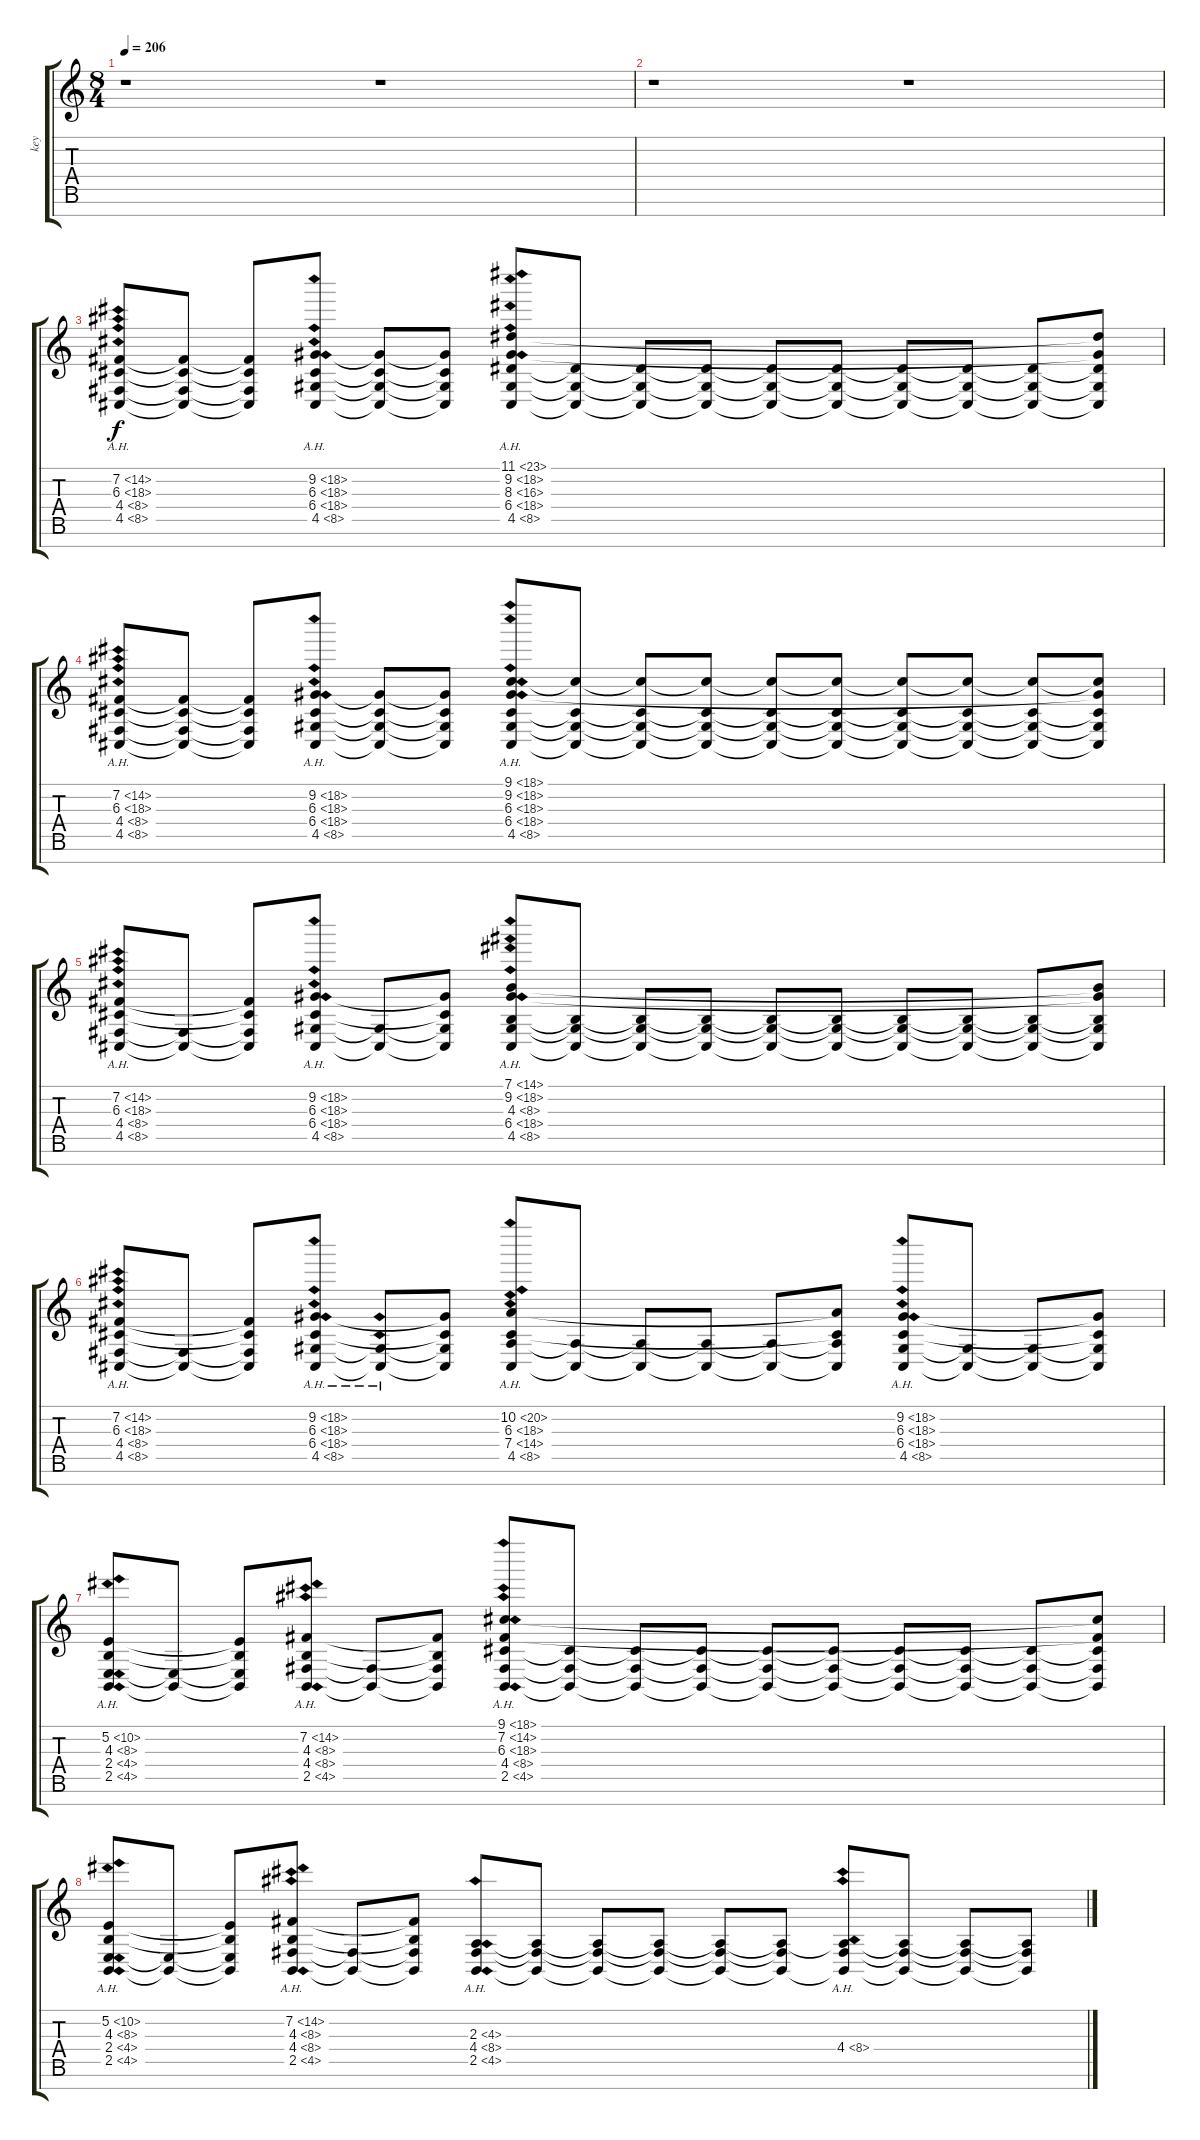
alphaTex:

\track ("key" "key") {instrument lead2sawtooth}
\staff {score tabs}
\tuning (E4 B3 G3 D3 A2 E2 B1) {hide}
\ts (8 4)
\tempo 206
\clef g2
\ks c
r.1{dy f} r.1 |
r.1 r.1 |
(7.2{ah 7} 6.3{ah 12} 4.4{ah 4} 4.5{ah 4}).8{volume 5 instrument stringensemble1} (7.2{t} 6.3{t} 4.4{t} 4.5{t}).8 (7.2{t} 6.3{t} 4.4{t} 4.5{t}).8 (9.2{ah 9} 6.3{ah 12} 6.4{ah 12} 4.5{ah 4}).8 (9.2{t} 6.3{t} 6.4{t} 4.5{t}).8 (9.2{t} 6.3{t} 6.4{t} 4.5{t}).8 (11.1{ah 12} 9.2{ah 9} 8.3{ah 8} 6.4{ah 12} 4.5{ah 4}).8 (8.3{t} 6.4{t} 4.5{t}).8 (8.3{t} 6.4{t} 4.5{t}).8 (8.3{t} 6.4{t} 4.5{t}).8 (8.3{t} 6.4{t} 4.5{t}).8 (8.3{t} 6.4{t} 4.5{t}).8 (8.3{t} 6.4{t} 4.5{t}).8 (8.3{t} 6.4{t} 4.5{t}).8 (8.3{t} 6.4{t} 4.5{t}).8 (11.1{t} 9.2{t} 8.3{t} 6.4{t} 4.5{t}).8 |
(7.2{ah 7} 6.3{ah 12} 4.4{ah 4} 4.5{ah 4}).8 (7.2{t} 6.3{t} 4.4{t} 4.5{t}).8 (7.2{t} 6.3{t} 4.4{t} 4.5{t}).8 (9.2{ah 9} 6.3{ah 12} 6.4{ah 12} 4.5{ah 4}).8 (9.2{t} 6.3{t} 6.4{t} 4.5{t}).8 (9.2{t} 6.3{t} 6.4{t} 4.5{t}).8 (9.1{ah 9} 9.2{ah 9} 6.3{ah 12} 6.4{ah 12} 4.5{ah 4}).8 (9.1{t} 6.3{t} 6.4{t} 4.5{t}).8 (9.1{t} 6.3{t} 6.4{t} 4.5{t}).8 (9.1{t} 6.3{t} 6.4{t} 4.5{t}).8 (9.1{t} 6.3{t} 6.4{t} 4.5{t}).8 (9.1{t} 6.3{t} 6.4{t} 4.5{t}).8 (9.1{t} 6.3{t} 6.4{t} 4.5{t}).8 (9.1{t} 6.3{t} 6.4{t} 4.5{t}).8 (9.1{t} 6.3{t} 6.4{t} 4.5{t}).8 (9.1{t} 9.2{t} 6.3{t} 6.4{t} 4.5{t}).8 |
(7.2{ah 7} 6.3{ah 12} 4.4{ah 4} 4.5{ah 4}).8 (4.4{t} 4.5{t}).8 (7.2{t} 6.3{t} 4.4{t} 4.5{t}).8 (9.2{ah 9} 6.3{ah 12} 6.4{ah 12} 4.5{ah 4}).8 (6.4{t} 4.5{t}).8 (9.2{t} 6.3{t} 6.4{t} 4.5{t}).8 (7.1{ah 7} 9.2{ah 9} 4.3{ah 4} 6.4{ah 12} 4.5{ah 4}).8 (4.3{t} 6.4{t} 4.5{t}).8 (4.3{t} 6.4{t} 4.5{t}).8 (4.3{t} 6.4{t} 4.5{t}).8 (4.3{t} 6.4{t} 4.5{t}).8 (4.3{t} 6.4{t} 4.5{t}).8 (4.3{t} 6.4{t} 4.5{t}).8 (4.3{t} 6.4{t} 4.5{t}).8 (4.3{t} 6.4{t} 4.5{t}).8 (7.1{t} 9.2{t} 4.3{t} 6.4{t} 4.5{t}).8 |
(7.2{ah 7} 6.3{ah 12} 4.4{ah 4} 4.5{ah 4}).8 (4.4{t} 4.5{t}).8 (7.2{t} 6.3{t} 4.4{t} 4.5{t}).8 (9.2{ah 9} 6.3{ah 12} 6.4{ah 12} 4.5{ah 4}).8 (6.4{ah 12 t} 4.5{ah 12 t}).8 (9.2{t} 6.3{t} 6.4{t} 4.5{t}).8 (10.2{ah 10} 6.3{ah 12} 7.4{ah 7} 4.5{ah 4}).8 (7.4{t} 4.5{t}).8 (7.4{t} 4.5{t}).8 (7.4{t} 4.5{t}).8 (7.4{t} 4.5{t}).8 (10.2{t} 6.3{t} 7.4{t} 4.5{t}).8 (9.2{ah 9} 6.3{ah 12} 6.4{ah 12} 4.5{ah 4}).8 (6.4{t} 4.5{t}).8 (6.4{t} 4.5{t}).8 (9.2{t} 6.3{t} 6.4{t} 4.5{t}).8 |
(5.2{ah 5} 4.3{ah 4} 2.4{ah 2} 2.5{ah 2}).8 (2.4{t} 2.5{t}).8 (5.2{t} 4.3{t} 2.4{t} 2.5{t}).8 (7.2{ah 7} 4.3{ah 4} 4.4{ah 4} 2.5{ah 2}).8 (4.4{t} 2.5{t}).8 (7.2{t} 4.3{t} 4.4{t} 2.5{t}).8 (9.1{ah 9} 7.2{ah 7} 6.3{ah 12} 4.4{ah 4} 2.5{ah 2}).8 (6.3{t} 4.4{t} 2.5{t}).8 (6.3{t} 4.4{t} 2.5{t}).8 (6.3{t} 4.4{t} 2.5{t}).8 (6.3{t} 4.4{t} 2.5{t}).8 (6.3{t} 4.4{t} 2.5{t}).8 (6.3{t} 4.4{t} 2.5{t}).8 (6.3{t} 4.4{t} 2.5{t}).8 (6.3{t} 4.4{t} 2.5{t}).8 (9.1{t} 7.2{t} 6.3{t} 4.4{t} 2.5{t}).8 |
(5.2{ah 5} 4.3{ah 4} 2.4{ah 2} 2.5{ah 2}).8 (2.4{t} 2.5{t}).8 (5.2{t} 4.3{t} 2.4{t} 2.5{t}).8 (7.2{ah 7} 4.3{ah 4} 4.4{ah 4} 2.5{ah 2}).8 (4.4{t} 2.5{t}).8 (7.2{t} 4.3{t} 4.4{t} 2.5{t}).8 (2.3{ah 2} 4.4{ah 4} 2.5{ah 2}).8 (2.3{t} 4.4{t} 2.5{t}).8 (2.3{t} 4.4{t} 2.5{t}).8 (2.3{t} 4.4{t} 2.5{t}).8 (2.3{t} 4.4{t} 2.5{t}).8 (2.3{t} 4.4{t} 2.5{t}).8 (2.3{ah 4 t} 4.4{ah 4} 2.5{ah 12 t}).8 (2.3{t} 4.4{t} 2.5{t}).8 (2.3{t} 4.4{t} 2.5{t}).8 (2.3{t} 4.4{t} 2.5{t}).8
